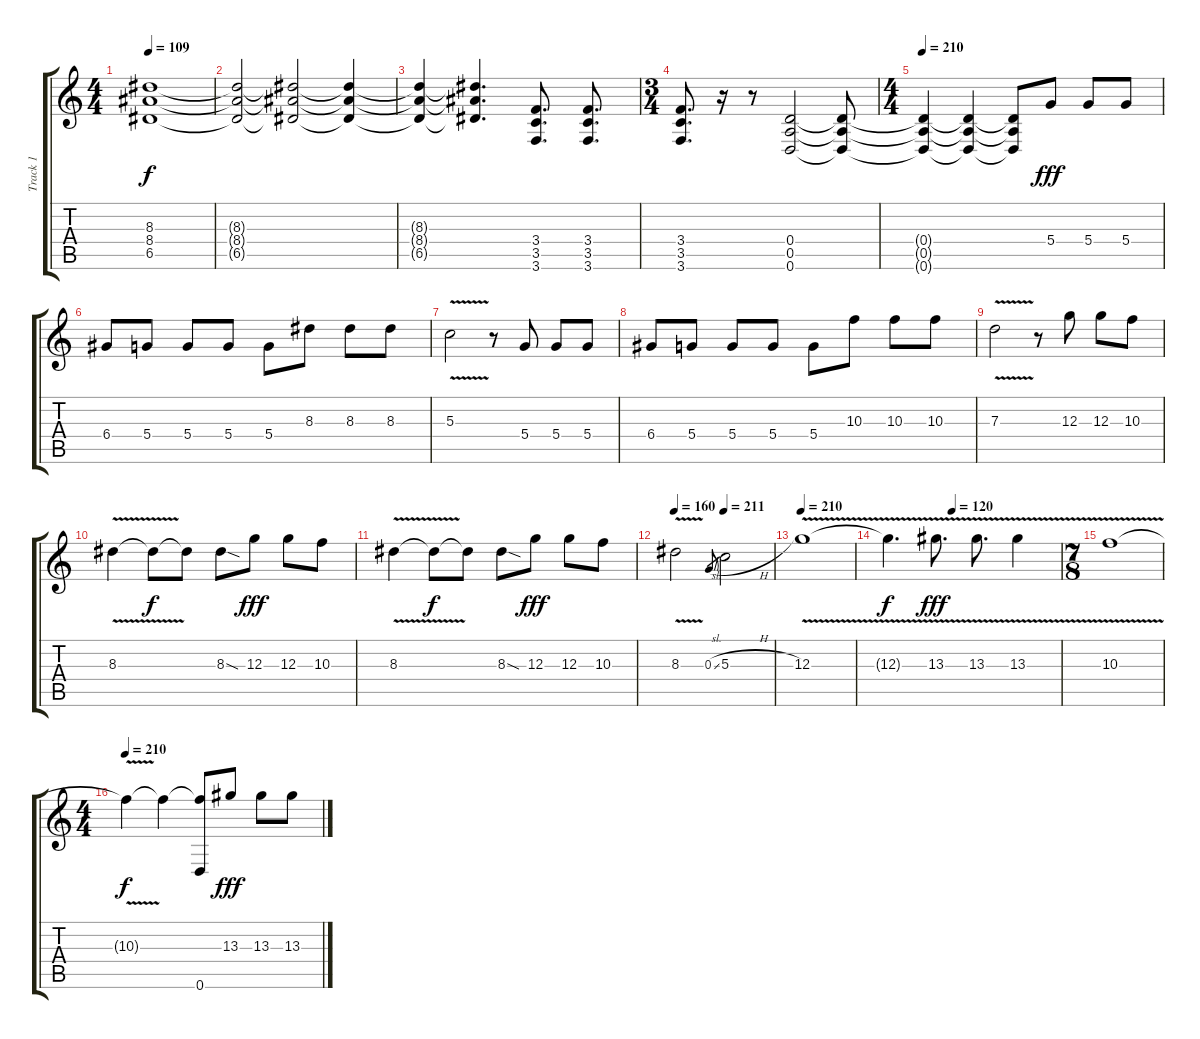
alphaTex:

\track ("Track 1" "Track 1") {instrument distortionguitar}
\staff {score tabs}
\tuning (E4 B3 G3 D3 A2 D2) {hide}
\ts (4 4)
\tempo 109
\clef g2
\ks c
(8.3{t} 8.4{t} 6.5{t}).1{dy f} |
(8.3{t} 8.4{t} 6.5{t}).2 (8.3{t} 8.4{t} 6.5{t}).2 (8.3{t} 8.4{t} 6.5{t}).4 |
(8.3{t} 8.4{t} 6.5{t}).4 (8.3{t} 8.4{t} 6.5{t}).4{d} (3.4 3.5 3.6).8{d} (3.4 3.5 3.6).8{d} |
\ts (3 4)
(3.4 3.5 3.6).8{d} r.16 r.8 (0.4 0.5 0.6).2 (0.4{t} 0.5{t} 0.6{t}).8 |
\ts (4 4)
\tempo 210
(0.4{t} 0.5{t} 0.6{t}).4 (0.4{t} 0.5{t} 0.6{t}).4 (0.4{t} 0.5{t} 0.6{t}).8 5.4.8{dy fff} 5.4.8 5.4.8 |
6.4.8 5.4.8 5.4.8 5.4.8 5.4.8 8.3.8 8.3.8 8.3.8 |
5.3{v}.2 r.8 5.4.8 5.4.8 5.4.8 |
6.4.8 5.4.8 5.4.8 5.4.8 5.4.8 10.3.8 10.3.8 10.3.8 |
7.3{v}.2 r.8 12.3.8 12.3.8 10.3.8 |
8.3{v}.4 8.3{t}.8{dy f} 8.3{t}.8 8.3{sod}.8 12.3.8{dy fff} 12.3.8 10.3.8 |
8.3{v}.4 8.3{t}.8{dy f} 8.3{t}.8 8.3{sod}.8 12.3.8{dy fff} 12.3.8 10.3.8 |
\tempo 160
\tempo (211 0.5)
8.3{v}.2 0.3{sl}.8{gr} 5.3{h}.2 |
\tempo 150
\tempo 210
12.3{v}.1 |
\tempo (120 0.375)
12.3{t}.4{d dy f} 13.3{v}.8{d dy fff} 13.3{v}.8{d} 13.3{v}.4 |
\ts (7 8)
10.3{v}.1 |
\ts (4 4)
\tempo 210
10.3{t}.4{dy f} 10.3{t}.4 (10.3{t} 0.6).8 13.3.8{dy fff} 13.3.8 13.3.8
